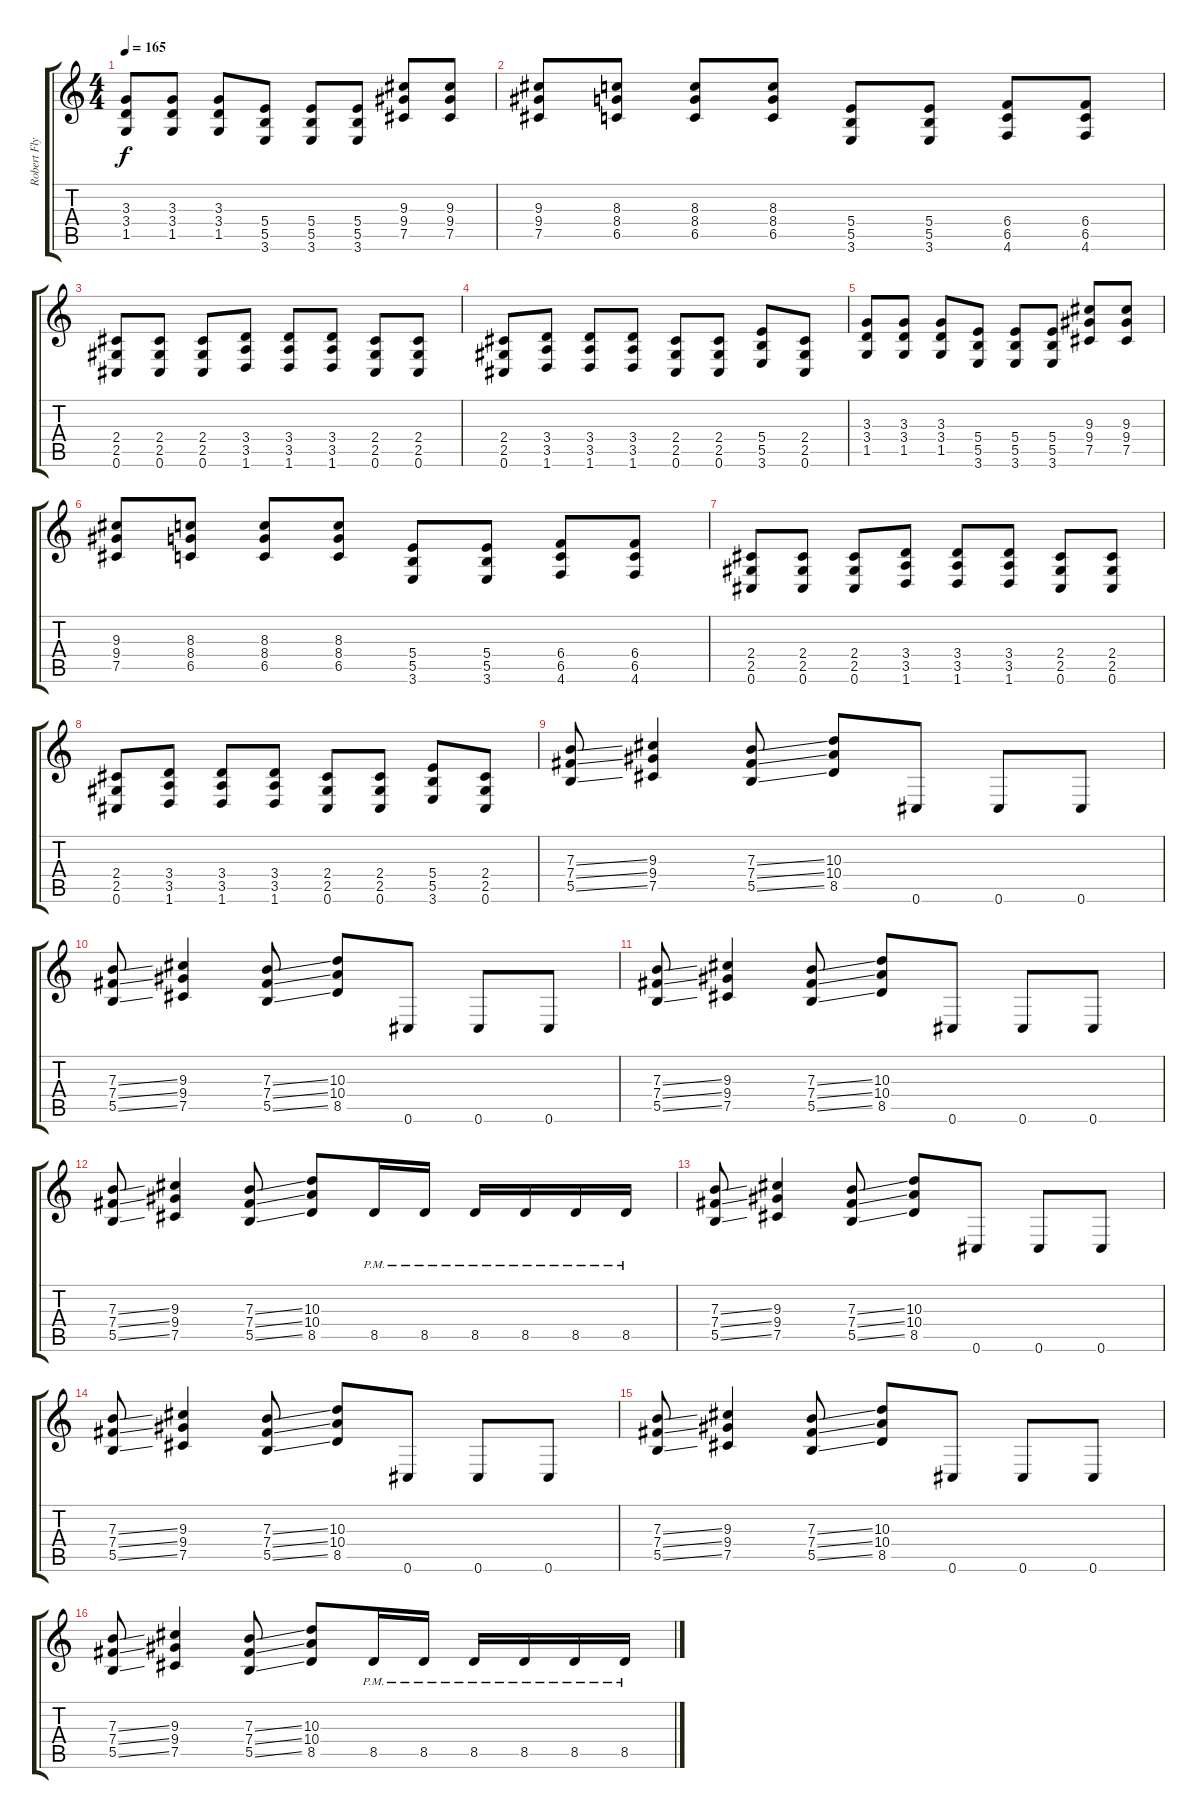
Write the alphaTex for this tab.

\track ("Robert Flynn" "Robert Fly") {instrument distortionguitar}
\staff {score tabs}
\tuning (Db4 Ab3 E3 B2 Gb2 Db2) {hide}
\ts (4 4)
\tempo 165
\clef g2
\ks c
(3.3 3.4 1.5).8{dy f} (3.3 3.4 1.5).8 (3.3 3.4 1.5).8 (5.4 5.5 3.6).8 (5.4 5.5 3.6).8 (5.4 5.5 3.6).8 (9.3 9.4 7.5).8 (9.3 9.4 7.5).8 |
(9.3 9.4 7.5).8 (8.3 8.4 6.5).8 (8.3 8.4 6.5).8 (8.3 8.4 6.5).8 (5.4 5.5 3.6).8 (5.4 5.5 3.6).8 (6.4 6.5 4.6).8 (6.4 6.5 4.6).8 |
(2.4 2.5 0.6).8 (2.4 2.5 0.6).8 (2.4 2.5 0.6).8 (3.4 3.5 1.6).8 (3.4 3.5 1.6).8 (3.4 3.5 1.6).8 (2.4 2.5 0.6).8 (2.4 2.5 0.6).8 |
(2.4 2.5 0.6).8 (3.4 3.5 1.6).8 (3.4 3.5 1.6).8 (3.4 3.5 1.6).8 (2.4 2.5 0.6).8 (2.4 2.5 0.6).8 (5.4 5.5 3.6).8 (2.4 2.5 0.6).8 |
(3.3 3.4 1.5).8 (3.3 3.4 1.5).8 (3.3 3.4 1.5).8 (5.4 5.5 3.6).8 (5.4 5.5 3.6).8 (5.4 5.5 3.6).8 (9.3 9.4 7.5).8 (9.3 9.4 7.5).8 |
(9.3 9.4 7.5).8 (8.3 8.4 6.5).8 (8.3 8.4 6.5).8 (8.3 8.4 6.5).8 (5.4 5.5 3.6).8 (5.4 5.5 3.6).8 (6.4 6.5 4.6).8 (6.4 6.5 4.6).8 |
(2.4 2.5 0.6).8 (2.4 2.5 0.6).8 (2.4 2.5 0.6).8 (3.4 3.5 1.6).8 (3.4 3.5 1.6).8 (3.4 3.5 1.6).8 (2.4 2.5 0.6).8 (2.4 2.5 0.6).8 |
(2.4 2.5 0.6).8 (3.4 3.5 1.6).8 (3.4 3.5 1.6).8 (3.4 3.5 1.6).8 (2.4 2.5 0.6).8 (2.4 2.5 0.6).8 (5.4 5.5 3.6).8 (2.4 2.5 0.6).8 |
(7.3{ss} 7.4{ss} 5.5{ss}).8 (9.3 9.4 7.5).4 (7.3{ss} 7.4{ss} 5.5{ss}).8 (10.3 10.4 8.5).8 0.6.8 0.6.8 0.6.8 |
(7.3{ss} 7.4{ss} 5.5{ss}).8 (9.3 9.4 7.5).4 (7.3{ss} 7.4{ss} 5.5{ss}).8 (10.3 10.4 8.5).8 0.6.8 0.6.8 0.6.8 |
(7.3{ss} 7.4{ss} 5.5{ss}).8 (9.3 9.4 7.5).4 (7.3{ss} 7.4{ss} 5.5{ss}).8 (10.3 10.4 8.5).8 0.6.8 0.6.8 0.6.8 |
(7.3{ss} 7.4{ss} 5.5{ss}).8 (9.3 9.4 7.5).4 (7.3{ss} 7.4{ss} 5.5{ss}).8 (10.3 10.4 8.5).8 8.5{pm}.16 8.5{pm}.16 8.5{pm}.16 8.5{pm}.16 8.5{pm}.16 8.5{pm}.16 |
(7.3{ss} 7.4{ss} 5.5{ss}).8 (9.3 9.4 7.5).4 (7.3{ss} 7.4{ss} 5.5{ss}).8 (10.3 10.4 8.5).8 0.6.8 0.6.8 0.6.8 |
(7.3{ss} 7.4{ss} 5.5{ss}).8 (9.3 9.4 7.5).4 (7.3{ss} 7.4{ss} 5.5{ss}).8 (10.3 10.4 8.5).8 0.6.8 0.6.8 0.6.8 |
(7.3{ss} 7.4{ss} 5.5{ss}).8 (9.3 9.4 7.5).4 (7.3{ss} 7.4{ss} 5.5{ss}).8 (10.3 10.4 8.5).8 0.6.8 0.6.8 0.6.8 |
(7.3{ss} 7.4{ss} 5.5{ss}).8 (9.3 9.4 7.5).4 (7.3{ss} 7.4{ss} 5.5{ss}).8 (10.3 10.4 8.5).8 8.5{pm}.16 8.5{pm}.16 8.5{pm}.16 8.5{pm}.16 8.5{pm}.16 8.5{pm}.16
